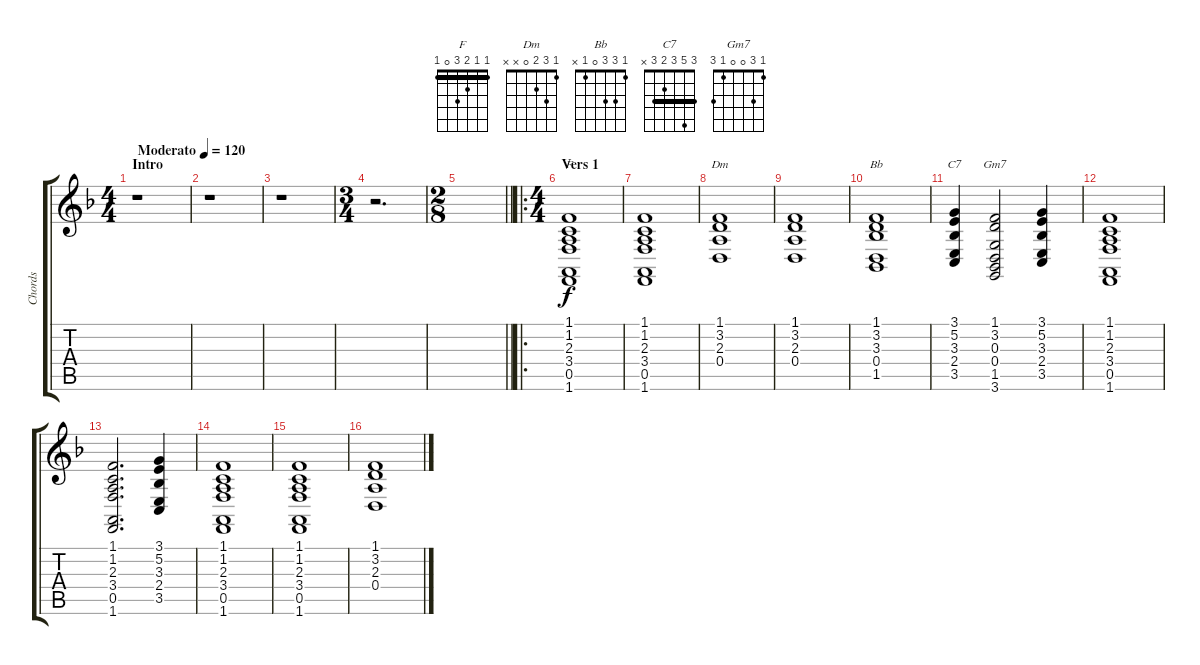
\track ("Chords" "Chords") {instrument acousticgrandpiano}
\staff {score tabs}
\tuning (E4 B3 G3 D3 A2 E2) {hide}
\chord ("F" 1 1 2 3 0 1) {barre 1}
\chord ("Dm" 1 3 2 0 x x)
\chord ("Bb" 1 3 3 0 1 x)
\chord ("C7" 3 5 3 2 3 x) {barre 3}
\chord ("Gm7" 1 3 0 0 1 3)
\ts (4 4)
\section ("" "Intro")
\tempo (120 "Moderato")
\clef g2
\ks f
r.1{dy f instrument acousticgrandpiano} |
r.1 |
r.1 |
\ts (3 4)
r.2{d} |
\ts (2 8)
\barLineRight lightlight
|
\ro
\ts (4 4)
\section ("" "Vers 1")
(1.1 1.2 2.3 3.4 0.5 1.6).1{ch "F"} |
(1.1 1.2 2.3 3.4 0.5 1.6).1 |
(1.1 3.2 2.3 0.4).1{ch "Dm"} |
(1.1 3.2 2.3 0.4).1 |
(1.1 3.2 3.3 0.4 1.5).1{ch "Bb"} |
(3.1 5.2 3.3 2.4 3.5).4{ch "C7"} (1.1 3.2 0.3 0.4 1.5 3.6).2{ch "Gm7"} (3.1 5.2 3.3 2.4 3.5).4 |
(1.1 1.2 2.3 3.4 0.5 1.6).1 |
(1.1 1.2 2.3 3.4 0.5 1.6).2{d} (3.1 5.2 3.3 2.4 3.5).4 |
(1.1 1.2 2.3 3.4 0.5 1.6).1 |
(1.1 1.2 2.3 3.4 0.5 1.6).1 |
(1.1 3.2 2.3 0.4).1
